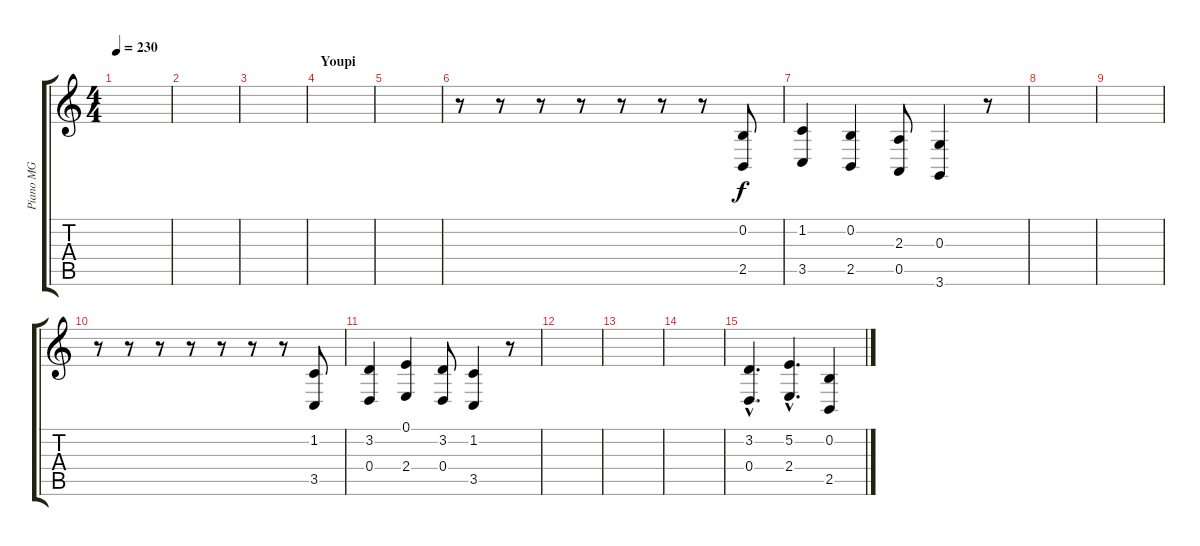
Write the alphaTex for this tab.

\track ("Piano MG" "Piano MG") {instrument acousticgrandpiano}
\staff {score tabs}
\tuning (E4 B3 G3 D3 A2 E2) {hide}
\ts (4 4)
\section ("" "")
\tempo 230
\clef g2
\ks c
|
|
|
\section ("" "Youpi")
|
|
r.8 r.8 r.8 r.8 r.8 r.8 r.8 (0.2 2.5).8 |
(1.2 3.5).4 (0.2 2.5).4 (2.3 0.5).8 (0.3 3.6).4 r.8 |
|
|
r.8 r.8 r.8 r.8 r.8 r.8 r.8 (1.2 3.5).8 |
(3.2 0.4).4 (0.1 2.4).4 (3.2 0.4).8 (1.2 3.5).4 r.8 |
|
|
|
(3.2{hac} 0.4{hac}).4{d} (5.2{hac} 2.4{hac}).4{d} (0.2 2.5).4
